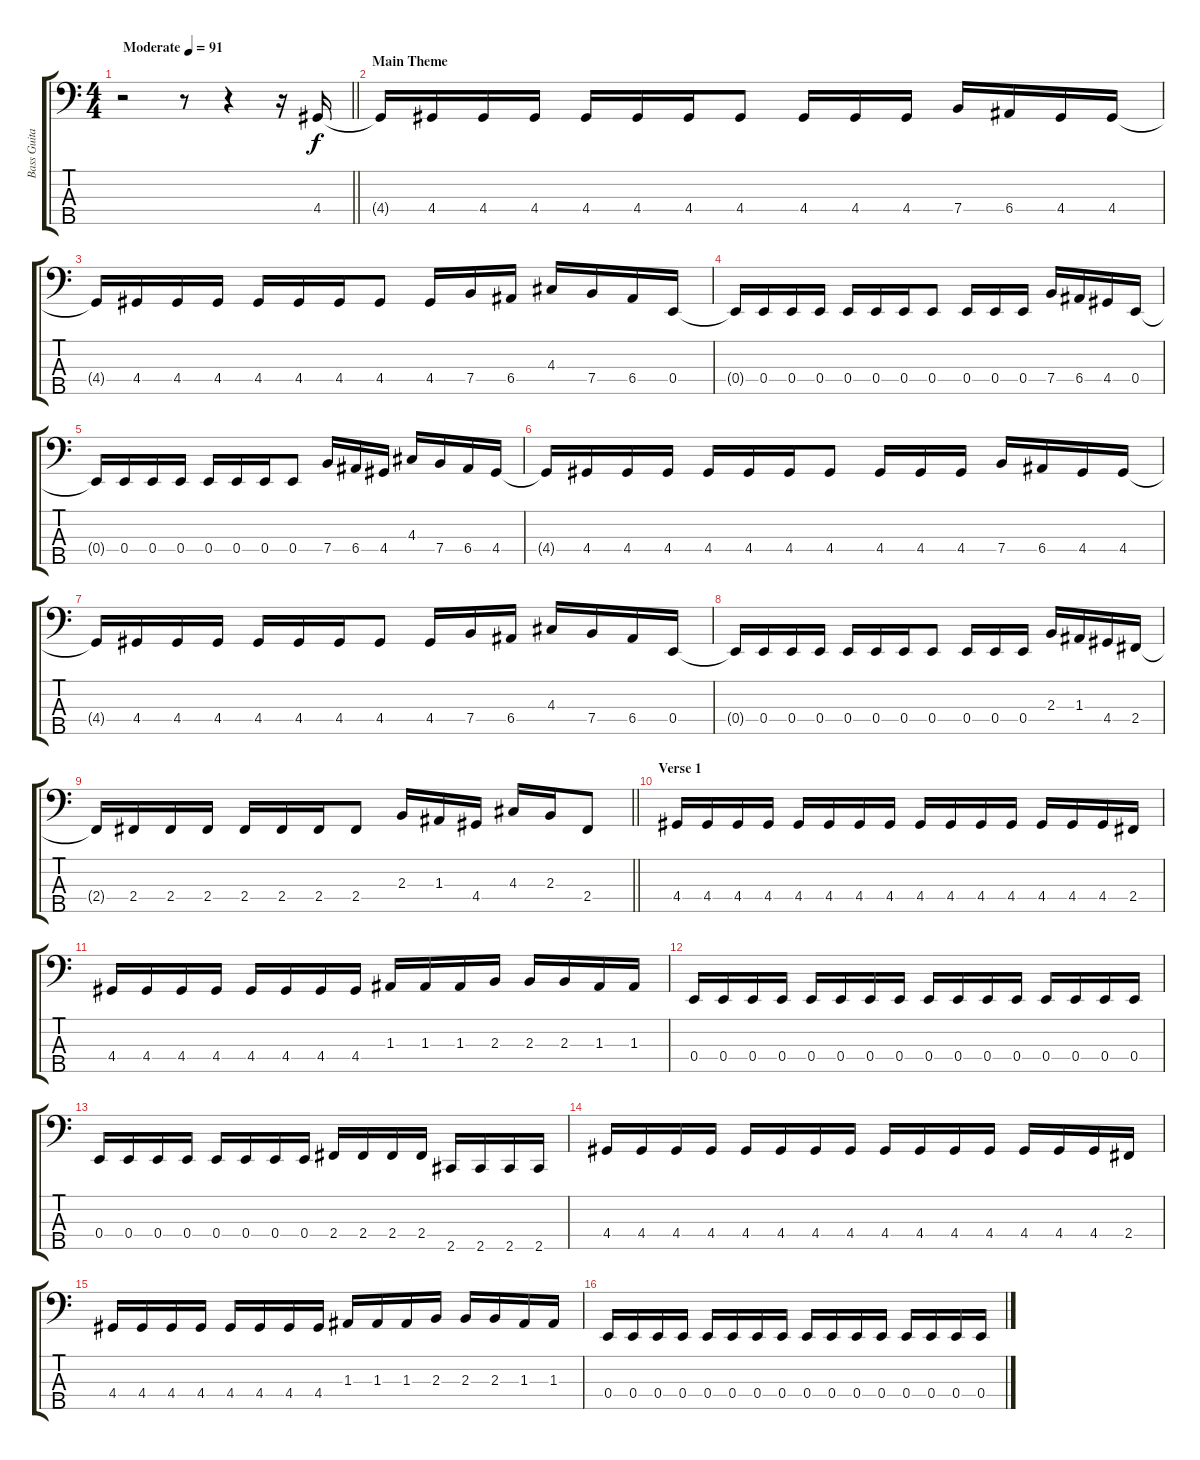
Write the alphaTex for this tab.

\track ("Bass Guitar" "Bass Guita") {instrument slapbass2}
\staff {score tabs}
\tuning (G2 D2 A1 E1 B0) {hide}
\ts (4 4)
\tempo (91 "Moderate")
\clef f4
\barLineRight lightlight
\ks c
r.2{dy f instrument slapbass2} r.8 r.4 r.16 4.4.16 |
\section ("" "Main Theme")
4.4{t}.16 4.4.16 4.4.16 4.4.16 4.4.16 4.4.16 4.4.16 4.4.8 4.4.16 4.4.16 4.4.16 7.4.16 6.4.16 4.4.16 4.4.16 |
4.4{t}.16 4.4.16 4.4.16 4.4.16 4.4.16 4.4.16 4.4.16 4.4.8 4.4.16 7.4.16 6.4.16 4.3.16 7.4.16 6.4.16 0.4.16 |
0.4{t}.16 0.4.16 0.4.16 0.4.16 0.4.16 0.4.16 0.4.16 0.4.8 0.4.16 0.4.16 0.4.16 7.4.16 6.4.16 4.4.16 0.4.16 |
0.4{t}.16 0.4.16 0.4.16 0.4.16 0.4.16 0.4.16 0.4.16 0.4.8 7.4.16 6.4.16 4.4.16 4.3.16 7.4.16 6.4.16 4.4.16 |
4.4{t}.16 4.4.16 4.4.16 4.4.16 4.4.16 4.4.16 4.4.16 4.4.8 4.4.16 4.4.16 4.4.16 7.4.16 6.4.16 4.4.16 4.4.16 |
4.4{t}.16 4.4.16 4.4.16 4.4.16 4.4.16 4.4.16 4.4.16 4.4.8 4.4.16 7.4.16 6.4.16 4.3.16 7.4.16 6.4.16 0.4.16 |
0.4{t}.16 0.4.16 0.4.16 0.4.16 0.4.16 0.4.16 0.4.16 0.4.8 0.4.16 0.4.16 0.4.16 2.3.16 1.3.16 4.4.16 2.4.16 |
\barLineRight lightlight
2.4{t}.16 2.4.16 2.4.16 2.4.16 2.4.16 2.4.16 2.4.16 2.4.8 2.3.16 1.3.16 4.4.16 4.3.16 2.3.16 2.4.8 |
\section ("" "Verse 1")
4.4.16 4.4.16 4.4.16 4.4.16 4.4.16 4.4.16 4.4.16 4.4.16 4.4.16 4.4.16 4.4.16 4.4.16 4.4.16 4.4.16 4.4.16 2.4.16 |
4.4.16 4.4.16 4.4.16 4.4.16 4.4.16 4.4.16 4.4.16 4.4.16 1.3.16 1.3.16 1.3.16 2.3.16 2.3.16 2.3.16 1.3.16 1.3.16 |
0.4.16 0.4.16 0.4.16 0.4.16 0.4.16 0.4.16 0.4.16 0.4.16 0.4.16 0.4.16 0.4.16 0.4.16 0.4.16 0.4.16 0.4.16 0.4.16 |
0.4.16 0.4.16 0.4.16 0.4.16 0.4.16 0.4.16 0.4.16 0.4.16 2.4.16 2.4.16 2.4.16 2.4.16 2.5.16 2.5.16 2.5.16 2.5.16 |
4.4.16 4.4.16 4.4.16 4.4.16 4.4.16 4.4.16 4.4.16 4.4.16 4.4.16 4.4.16 4.4.16 4.4.16 4.4.16 4.4.16 4.4.16 2.4.16 |
4.4.16 4.4.16 4.4.16 4.4.16 4.4.16 4.4.16 4.4.16 4.4.16 1.3.16 1.3.16 1.3.16 2.3.16 2.3.16 2.3.16 1.3.16 1.3.16 |
0.4.16 0.4.16 0.4.16 0.4.16 0.4.16 0.4.16 0.4.16 0.4.16 0.4.16 0.4.16 0.4.16 0.4.16 0.4.16 0.4.16 0.4.16 0.4.16
